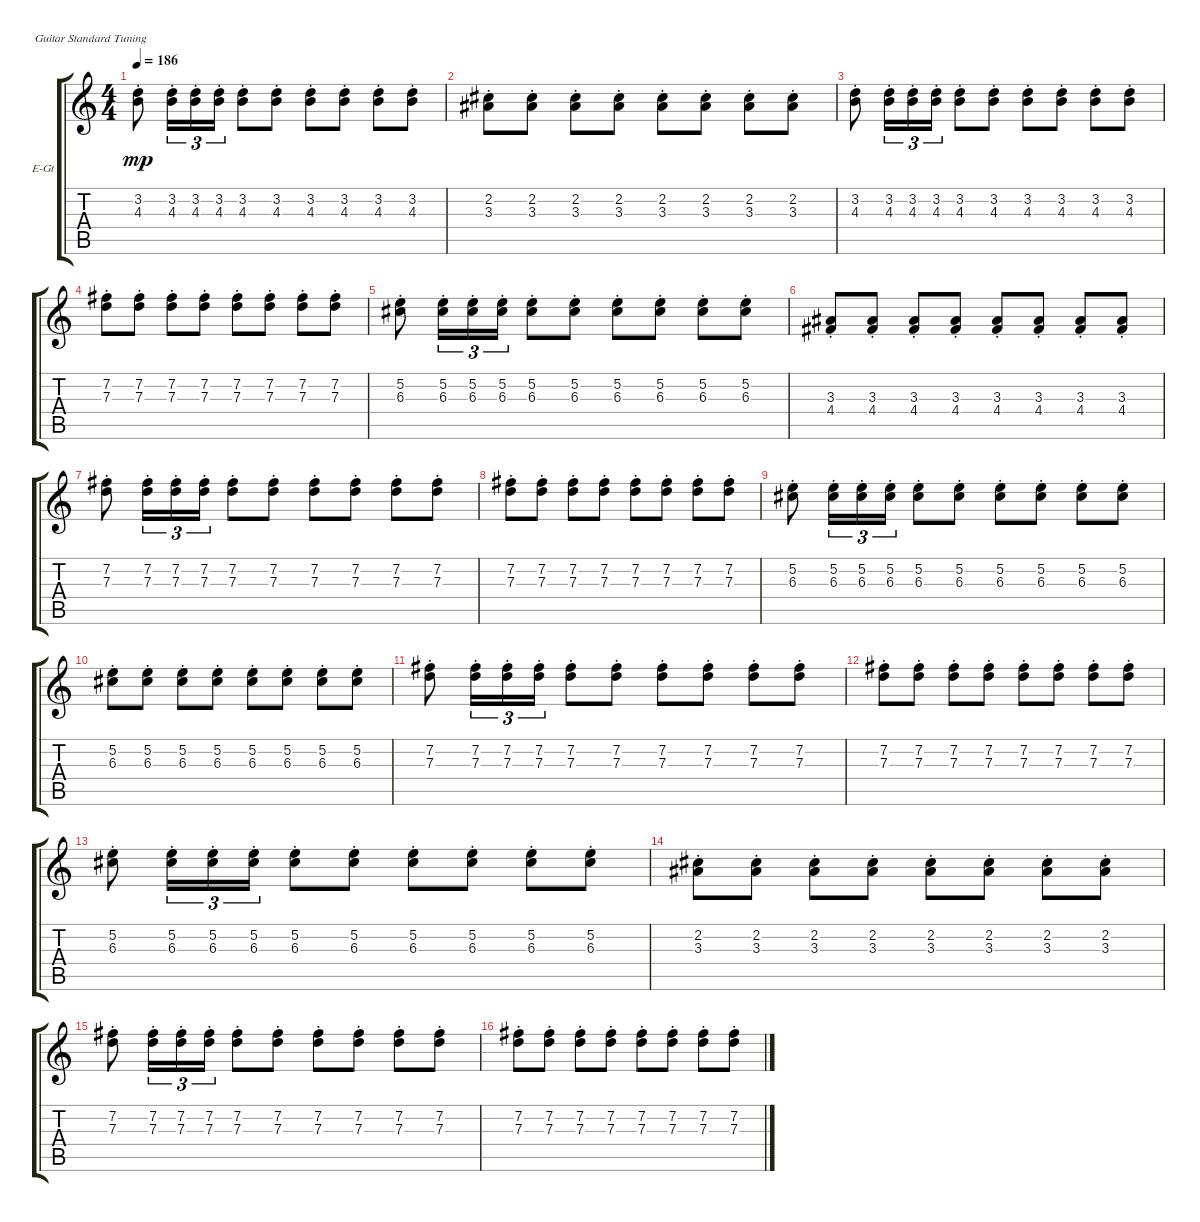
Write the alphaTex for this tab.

\defaultSystemsLayout 4
\bracketExtendMode groupsimilarinstruments
\firstSystemTrackNameOrientation horizontal
\otherSystemsTrackNameOrientation horizontal
\track ("Synth" "E-Gt") {instrument electricguitarclean}
\staff {score tabs}
\tuning (E4 B3 G3 D3 A2 E2)
\ts (4 4)
\tempo 186
\clef g2
\scale
0.333333
\ks c
(4.3{st} 3.2{st}).8{dy mp} (4.3{st} 3.2{st}).16{tu (3 2)} (4.3{st} 3.2{st}).16{tu (3 2)} (4.3{st} 3.2{st}).16{tu (3 2)} (4.3{st} 3.2{st}).8 (4.3{st} 3.2{st}).8 (4.3{st} 3.2{st}).8 (4.3{st} 3.2{st}).8 (4.3{st} 3.2{st}).8 (4.3{st} 3.2{st}).8 |
\scale
0.333333 (3.3{st} 2.2{st}).8 (3.3{st} 2.2{st}).8 (3.3{st} 2.2{st}).8 (3.3{st} 2.2{st}).8 (3.3{st} 2.2{st}).8 (3.3{st} 2.2{st}).8 (3.3{st} 2.2{st}).8 (3.3{st} 2.2{st}).8 |
\scale
0.333333 (4.3{st} 3.2{st}).8 (4.3{st} 3.2{st}).16{tu (3 2)} (4.3{st} 3.2{st}).16{tu (3 2)} (4.3{st} 3.2{st}).16{tu (3 2)} (4.3{st} 3.2{st}).8 (4.3{st} 3.2{st}).8 (4.3{st} 3.2{st}).8 (4.3{st} 3.2{st}).8 (4.3{st} 3.2{st}).8 (4.3{st} 3.2{st}).8 |
\scale
0.333333 (7.3{st} 7.2{st}).8 (7.3{st} 7.2{st}).8 (7.3{st} 7.2{st}).8 (7.3{st} 7.2{st}).8 (7.3{st} 7.2{st}).8 (7.3{st} 7.2{st}).8 (7.3{st} 7.2{st}).8 (7.3{st} 7.2{st}).8 |
\scale
0.333333 (6.3{st} 5.2{st}).8 (6.3{st} 5.2{st}).16{tu (3 2)} (6.3{st} 5.2{st}).16{tu (3 2)} (6.3{st} 5.2{st}).16{tu (3 2)} (6.3{st} 5.2{st}).8 (6.3{st} 5.2{st}).8 (6.3{st} 5.2{st}).8 (6.3{st} 5.2{st}).8 (6.3{st} 5.2{st}).8 (6.3{st} 5.2{st}).8 |
\scale
0.333333 (3.3{st} 4.4{st}).8 (3.3{st} 4.4{st}).8 (3.3{st} 4.4{st}).8 (3.3{st} 4.4{st}).8 (3.3{st} 4.4{st}).8 (3.3{st} 4.4{st}).8 (3.3{st} 4.4{st}).8 (3.3{st} 4.4{st}).8 |
\scale
0.333333 (7.3{st} 7.2{st}).8 (7.3{st} 7.2{st}).16{tu (3 2)} (7.3{st} 7.2{st}).16{tu (3 2)} (7.3{st} 7.2{st}).16{tu (3 2)} (7.3{st} 7.2{st}).8 (7.3{st} 7.2{st}).8 (7.3{st} 7.2{st}).8 (7.3{st} 7.2{st}).8 (7.3{st} 7.2{st}).8 (7.3{st} 7.2{st}).8 |
\scale
0.333333 (7.3{st} 7.2{st}).8 (7.3{st} 7.2{st}).8 (7.3{st} 7.2{st}).8 (7.3{st} 7.2{st}).8 (7.3{st} 7.2{st}).8 (7.3{st} 7.2{st}).8 (7.3{st} 7.2{st}).8 (7.3{st} 7.2{st}).8 |
\scale
0.333333 (6.3{st} 5.2{st}).8 (6.3{st} 5.2{st}).16{tu (3 2)} (6.3{st} 5.2{st}).16{tu (3 2)} (6.3{st} 5.2{st}).16{tu (3 2)} (6.3{st} 5.2{st}).8 (6.3{st} 5.2{st}).8 (6.3{st} 5.2{st}).8 (6.3{st} 5.2{st}).8 (6.3{st} 5.2{st}).8 (6.3{st} 5.2{st}).8 |
\scale
0.333333 (6.3{st} 5.2{st}).8 (6.3{st} 5.2{st}).8 (6.3{st} 5.2{st}).8 (6.3{st} 5.2{st}).8 (6.3{st} 5.2{st}).8 (6.3{st} 5.2{st}).8 (6.3{st} 5.2{st}).8 (6.3{st} 5.2{st}).8 |
\scale
0.333333 (7.3{st} 7.2{st}).8 (7.3{st} 7.2{st}).16{tu (3 2)} (7.3{st} 7.2{st}).16{tu (3 2)} (7.3{st} 7.2{st}).16{tu (3 2)} (7.3{st} 7.2{st}).8 (7.3{st} 7.2{st}).8 (7.3{st} 7.2{st}).8 (7.3{st} 7.2{st}).8 (7.3{st} 7.2{st}).8 (7.3{st} 7.2{st}).8 |
\scale
0.333333 (7.3{st} 7.2{st}).8 (7.3{st} 7.2{st}).8 (7.3{st} 7.2{st}).8 (7.3{st} 7.2{st}).8 (7.3{st} 7.2{st}).8 (7.3{st} 7.2{st}).8 (7.3{st} 7.2{st}).8 (7.3{st} 7.2{st}).8 |
\scale
0.333333 (6.3{st} 5.2{st}).8 (6.3{st} 5.2{st}).16{tu (3 2)} (6.3{st} 5.2{st}).16{tu (3 2)} (6.3{st} 5.2{st}).16{tu (3 2)} (6.3{st} 5.2{st}).8 (6.3{st} 5.2{st}).8 (6.3{st} 5.2{st}).8 (6.3{st} 5.2{st}).8 (6.3{st} 5.2{st}).8 (6.3{st} 5.2{st}).8 |
\scale
0.333333 (3.3{st} 2.2{st}).8 (3.3{st} 2.2{st}).8 (3.3{st} 2.2{st}).8 (3.3{st} 2.2{st}).8 (3.3{st} 2.2{st}).8 (3.3{st} 2.2{st}).8 (3.3{st} 2.2{st}).8 (3.3{st} 2.2{st}).8 |
\scale
0.333333 (7.3{st} 7.2{st}).8 (7.3{st} 7.2{st}).16{tu (3 2)} (7.3{st} 7.2{st}).16{tu (3 2)} (7.3{st} 7.2{st}).16{tu (3 2)} (7.3{st} 7.2{st}).8 (7.3{st} 7.2{st}).8 (7.3{st} 7.2{st}).8 (7.3{st} 7.2{st}).8 (7.3{st} 7.2{st}).8 (7.3{st} 7.2{st}).8 |
\scale
0.333333 (7.3{st} 7.2{st}).8 (7.3{st} 7.2{st}).8 (7.3{st} 7.2{st}).8 (7.3{st} 7.2{st}).8 (7.3{st} 7.2{st}).8 (7.3{st} 7.2{st}).8 (7.3{st} 7.2{st}).8 (7.3{st} 7.2{st}).8
